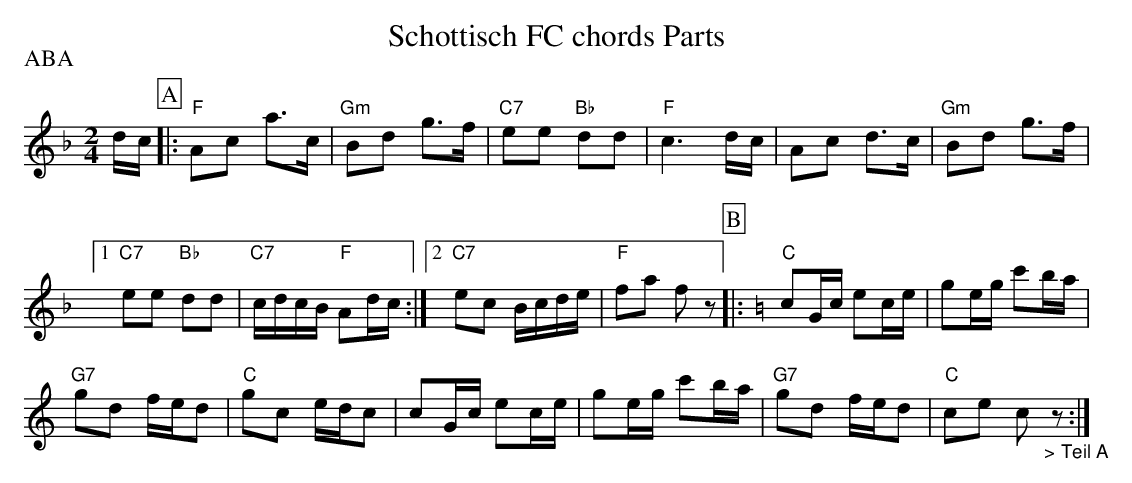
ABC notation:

X:1
T: Schottisch FC chords Parts
P:ABA
M:2/4
L:1/8
K:F %%MIDI gchordon
d/c/[P:A] |: "F"Ac a>c | "Gm"Bd g>f | "C7"ee "Bb"dd | "F"c3d/c/ | Ac d>c | "Gm"Bd g>f |1
"C7"ee "Bb"dd | "C7"c/d/c/B/ "F"Ad/c/ :|2 "C7"ec B/c/d/e/ | "F"fa fz [P:B] |: [K:C] "C"cG/c/ ec/e/ | ge/g/ c'b/a/ |
"G7"gd f/e/d | "C"gc e/d/c | cG/c/ ec/e/ | ge/g/ c'b/a/ | "G7"gd f/e/d | "C"ce c"_> Teil A"z :|
